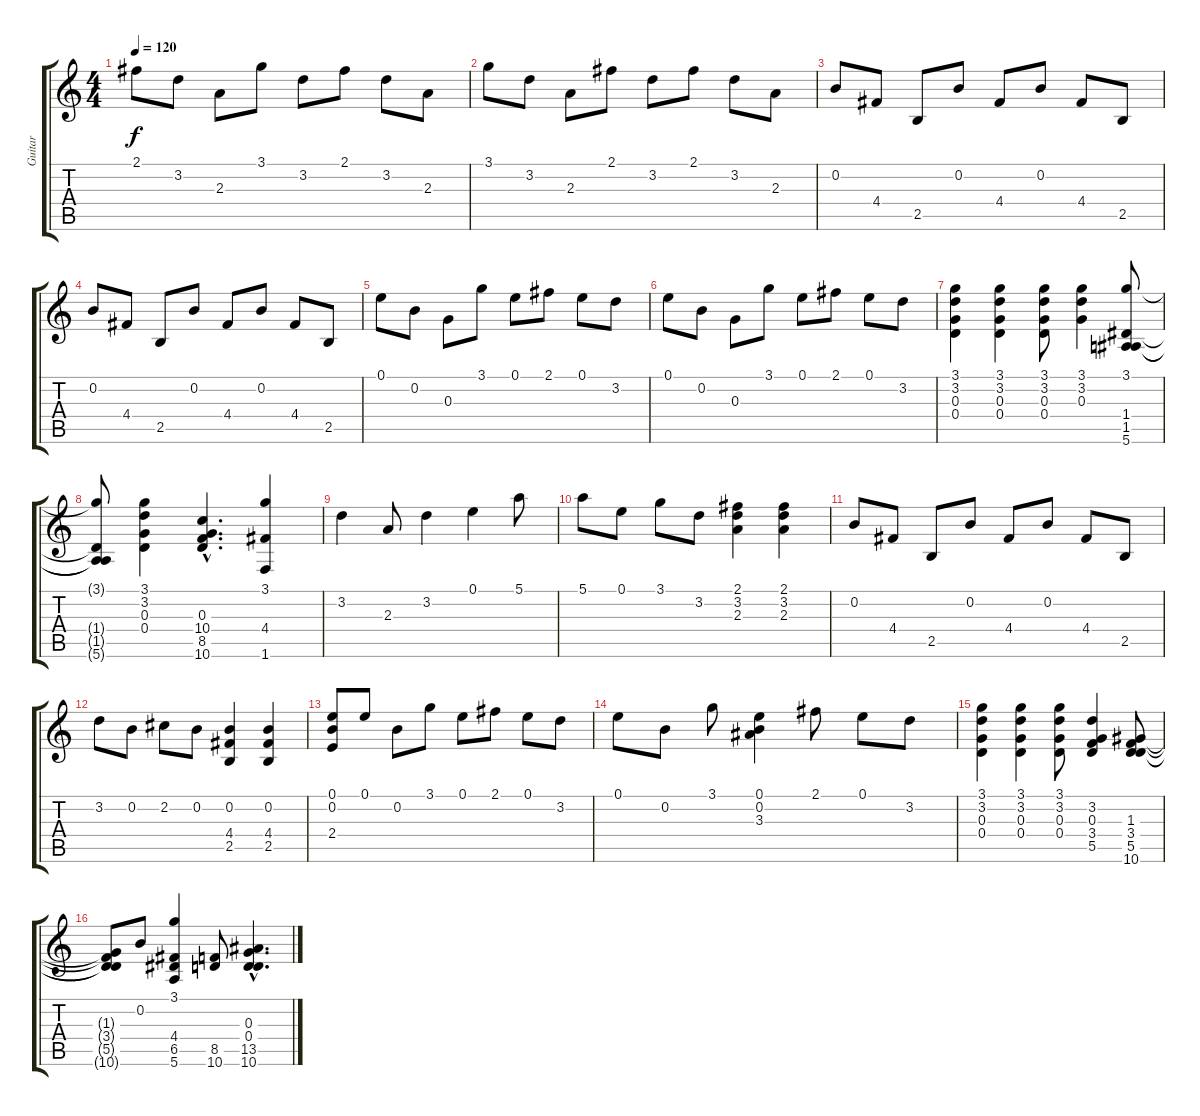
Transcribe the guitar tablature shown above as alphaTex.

\track ("Guitar" "Guitar") {instrument electricguitarclean}
\staff {score tabs}
\tuning (E4 B3 G3 D3 A2 E2) {hide}
\ts (4 4)
\tempo 120
\clef g2
\ks c
2.1.8{dy f} 3.2.8 2.3.8 3.1.8 3.2.8 2.1.8 3.2.8 2.3.8 |
3.1.8 3.2.8 2.3.8 2.1.8 3.2.8 2.1.8 3.2.8 2.3.8 |
0.2.8 4.4.8 2.5.8 0.2.8 4.4.8 0.2.8 4.4.8 2.5.8 |
0.2.8 4.4.8 2.5.8 0.2.8 4.4.8 0.2.8 4.4.8 2.5.8 |
0.1.8 0.2.8 0.3.8 3.1.8 0.1.8 2.1.8 0.1.8 3.2.8 |
0.1.8 0.2.8 0.3.8 3.1.8 0.1.8 2.1.8 0.1.8 3.2.8 |
(3.1 3.2 0.3 0.4).4 (3.1 3.2 0.3 0.4).4 (3.1 3.2 0.3 0.4).8 (3.1 3.2 0.3).4 (3.1 1.4 1.5 5.6).8 |
(3.1{t} 1.4{t} 1.5{t} 5.6{t}).8 (3.1 3.2 0.3 0.4).4 (0.3{hac} 10.4{hac} 8.5{hac} 10.6{hac}).4{d} (3.1 4.4 1.6).4 |
3.2.4 2.3.8 3.2.4 0.1.4 5.1.8 |
5.1.8 0.1.8 3.1.8 3.2.8 (2.1 3.2 2.3).4 (2.1 3.2 2.3).4 |
0.2.8 4.4.8 2.5.8 0.2.8 4.4.8 0.2.8 4.4.8 2.5.8 |
3.2.8 0.2.8 2.2.8 0.2.8 (0.2 4.4 2.5).4 (0.2 4.4 2.5).4 |
(0.1 0.2 2.4).8 0.1.8 0.2.8 3.1.8 0.1.8 2.1.8 0.1.8 3.2.8 |
0.1.8 0.2.8 3.1.8 (0.1 0.2 3.3).4 2.1.8 0.1.8 3.2.8 |
(3.1 3.2 0.3 0.4).4 (3.1 3.2 0.3 0.4).4 (3.1 3.2 0.3 0.4).8 (3.2 0.3 3.4 5.5).4 (1.3 3.4 5.5 10.6).8 |
(1.3{t} 3.4{t} 5.5{t} 10.6{t}).8 0.2.8 (3.1 4.4 6.5 5.6).4 (8.5 10.6).8 (0.3{hac} 0.4{hac} 13.5{hac} 10.6{hac}).4{d}
